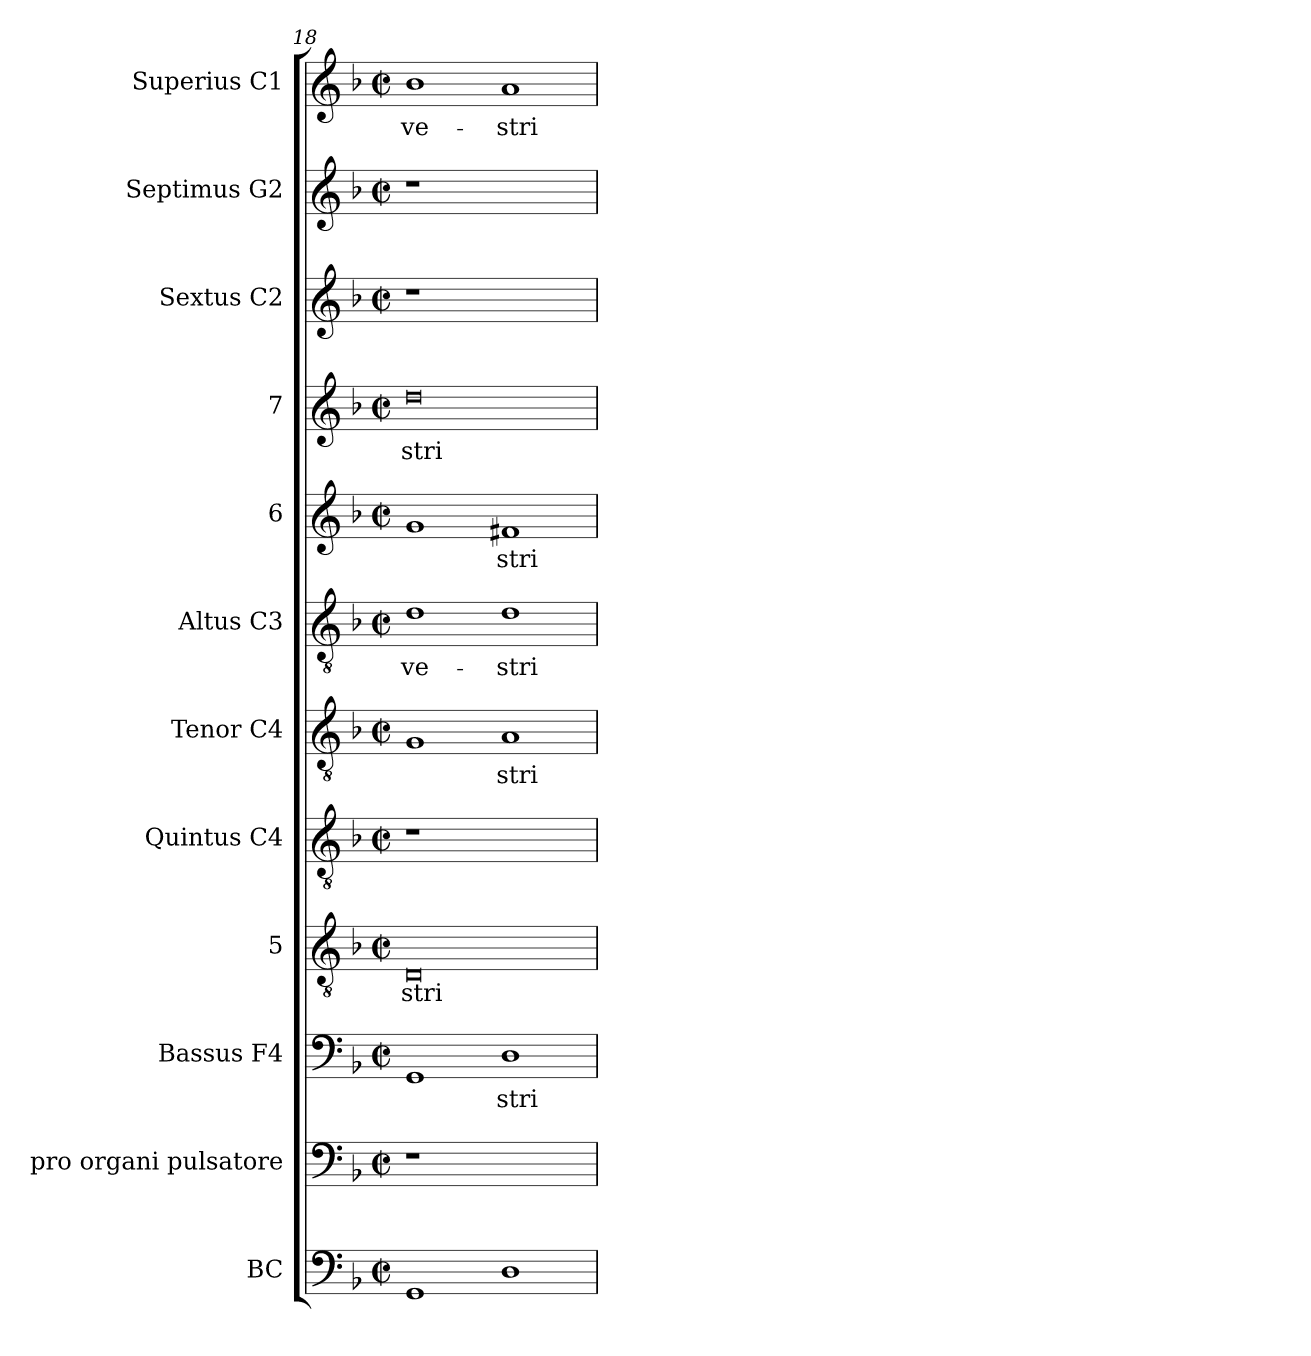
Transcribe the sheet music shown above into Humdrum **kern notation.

**kern	**kern	**kern	**text	**kern	**text	**kern	**kern	**text	**kern	**text	**kern	**text	**kern	**text	**kern	**kern	**kern	**text
*part12	*part11	*part10	*part10	*part9	*part9	*part8	*part7	*part7	*part6	*part6	*part5	*part5	*part4	*part4	*part3	*part2	*part1	*part1
*staff12	*staff11	*staff10	*staff10	*staff9	*staff9	*staff8	*staff7	*staff7	*staff6	*staff6	*staff5	*staff5	*staff4	*staff4	*staff3	*staff2	*staff1	*staff1
*I"BC	*I"pro organi  pulsatore	*I"Bassus  F4	*	*I"5	*	*I"Quintus  C4	*I"Tenor  C4	*	*I"Altus  C3	*	*I"6	*	*I"7	*	*I"Sextus  C2	*I"Septimus  G2	*I"Superius  C1	*
*I'BC	*	*I'B	*	*	*	*	*I'T	*	*I'A	*	*	*	*	*	*	*	*I'S	*
*clefF4	*clefF4	*clefF4	*	*clefGv2	*	*clefGv2	*clefGv2	*	*clefGv2	*	*clefG2	*	*clefG2	*	*clefG2	*clefG2	*clefG2	*
*k[b-]	*k[b-]	*k[b-]	*	*k[b-]	*	*k[b-]	*k[b-]	*	*k[b-]	*	*k[b-]	*	*k[b-]	*	*k[b-]	*k[b-]	*k[b-]	*
*F:	*F:	*F:	*	*F:	*	*F:	*F:	*	*F:	*	*F:	*	*F:	*	*F:	*F:	*F:	*
*M2/2	*M2/2	*M2/2	*	*M2/2	*	*M2/2	*M2/2	*	*M2/2	*	*M2/2	*	*M2/2	*	*M2/2	*M2/2	*M2/2	*
*met(c|)	*met(c|)	*met(c|)	*	*met(c|)	*	*met(c|)	*met(c|)	*	*met(c|)	*	*met(c|)	*	*met(c|)	*	*met(c|)	*met(c|)	*met(c|)	*
=18	=18	=18	=18	=18	=18	=18	=18	=18	=18	=18	=18	=18	=18	=18	=18	=18	=18	=18
!	!	!	!LO:LY:b:cj	!	!LO:LY:b:cj	!	!	!LO:LY:b:cj	!	!LO:LY:b:cj	!	!LO:LY:b:cj	!	!LO:LY:b:cj	!	!	!	!LO:LY:b:cj
1GG	1r	1GG	--	0D	-stri	1r	1G	--	1d	ve-	1g	--	0dd	-stri	1r	1r	1b-	ve-
!	!	!	!LO:LY:b:cj	!	!	!	!	!LO:LY:b:cj	!	!LO:LY:b:cj	!	!LO:LY:b:cj	!	!	!	!	!	!LO:LY:b:cj
1D	1ryy	1D	-stri	.	.	1ryy	1A	-stri	1d	-stri	1f#X	-stri	.	.	1ryy	1ryy	1a	-stri
=	=	=	=	=	=	=	=	=	=	=	=	=	=	=	=	=	=	=
*-	*-	*-	*-	*-	*-	*-	*-	*-	*-	*-	*-	*-	*-	*-	*-	*-	*-	*-
